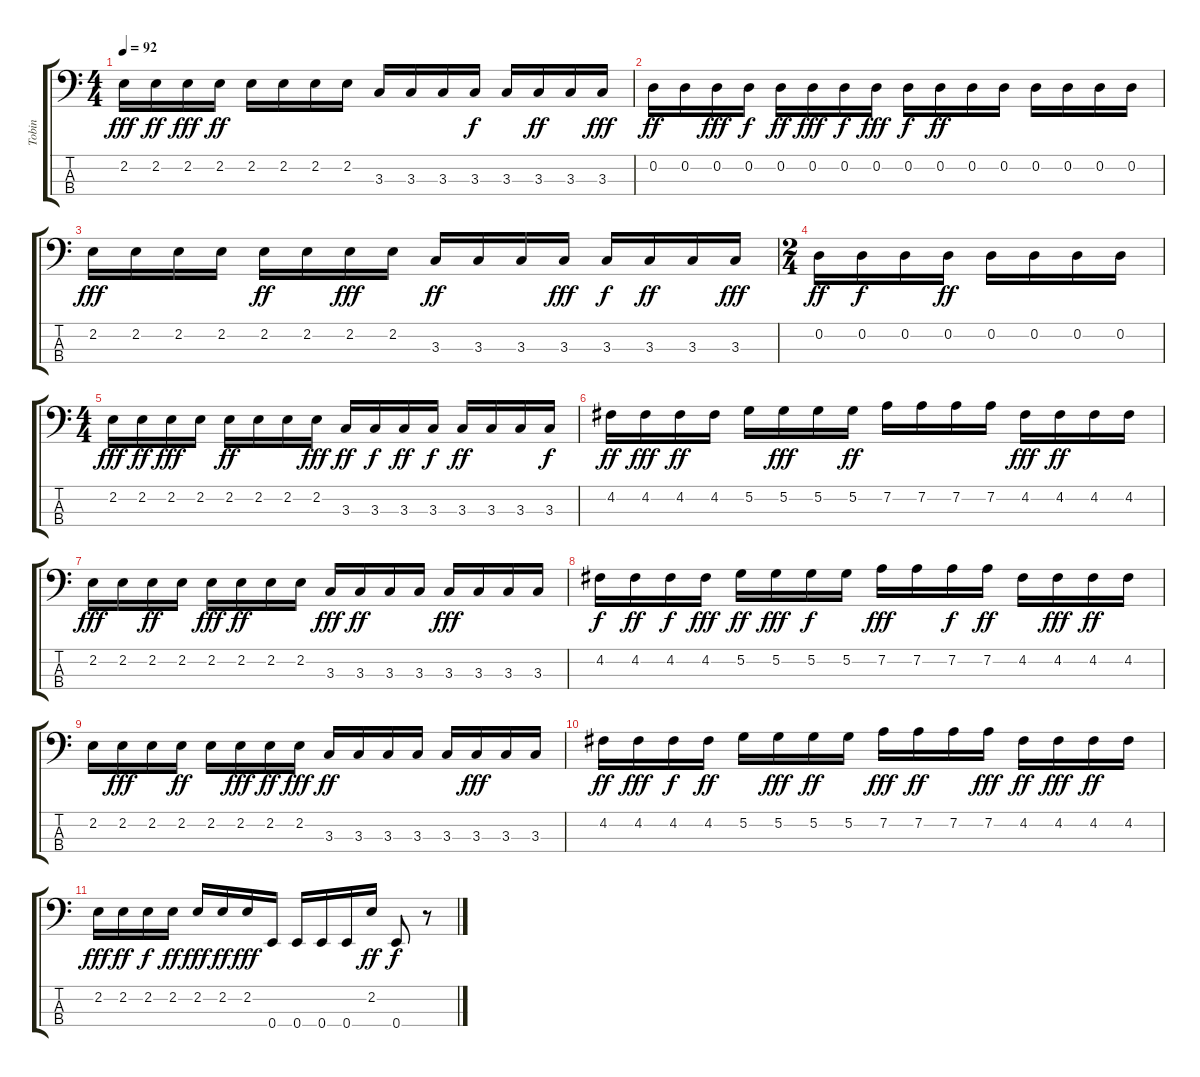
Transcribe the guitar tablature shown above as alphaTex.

\track ("Tobin" "Tobin") {instrument acousticguitarnylon}
\staff {score tabs}
\tuning (G2 D2 A1 E1) {hide}
\ts (4 4)
\tempo 92
\clef f4
\ks c
2.2.16{dy fff} 2.2.16{dy ff} 2.2.16{dy fff} 2.2.16{dy ff} 2.2.16 2.2.16 2.2.16 2.2.16 3.3.16 3.3.16 3.3.16 3.3.16{dy f} 3.3.16 3.3.16{dy ff} 3.3.16 3.3.16{dy fff} |
0.2.16{dy ff} 0.2.16 0.2.16{dy fff} 0.2.16{dy f} 0.2.16{dy ff} 0.2.16{dy fff} 0.2.16{dy f} 0.2.16{dy fff} 0.2.16{dy f} 0.2.16{dy ff} 0.2.16 0.2.16 0.2.16 0.2.16 0.2.16 0.2.16 |
2.2.16{dy fff} 2.2.16 2.2.16 2.2.16 2.2.16{dy ff} 2.2.16 2.2.16{dy fff} 2.2.16 3.3.16{dy ff} 3.3.16 3.3.16 3.3.16{dy fff} 3.3.16{dy f} 3.3.16{dy ff} 3.3.16 3.3.16{dy fff} |
\ts (2 4)
0.2.16{dy ff} 0.2.16{dy f} 0.2.16 0.2.16{dy ff} 0.2.16 0.2.16 0.2.16 0.2.16 |
\ts (4 4)
2.2.16{dy fff} 2.2.16{dy ff} 2.2.16{dy fff} 2.2.16 2.2.16{dy ff} 2.2.16 2.2.16 2.2.16{dy fff} 3.3.16{dy ff} 3.3.16{dy f} 3.3.16{dy ff} 3.3.16{dy f} 3.3.16{dy ff} 3.3.16 3.3.16 3.3.16{dy f} |
4.2.16{dy ff} 4.2.16{dy fff} 4.2.16{dy ff} 4.2.16 5.2.16 5.2.16{dy fff} 5.2.16 5.2.16{dy ff} 7.2.16 7.2.16 7.2.16 7.2.16 4.2.16{dy fff} 4.2.16{dy ff} 4.2.16 4.2.16 |
2.2.16{dy fff} 2.2.16 2.2.16{dy ff} 2.2.16 2.2.16{dy fff} 2.2.16{dy ff} 2.2.16 2.2.16 3.3.16{dy fff} 3.3.16{dy ff} 3.3.16 3.3.16 3.3.16{dy fff} 3.3.16 3.3.16 3.3.16 |
4.2.16{dy f} 4.2.16{dy ff} 4.2.16{dy f} 4.2.16{dy fff} 5.2.16{dy ff} 5.2.16{dy fff} 5.2.16{dy f} 5.2.16 7.2.16{dy fff} 7.2.16 7.2.16{dy f} 7.2.16{dy ff} 4.2.16 4.2.16{dy fff} 4.2.16{dy ff} 4.2.16 |
2.2.16 2.2.16{dy fff} 2.2.16 2.2.16{dy ff} 2.2.16 2.2.16{dy fff} 2.2.16{dy ff} 2.2.16{dy fff} 3.3.16{dy ff} 3.3.16 3.3.16 3.3.16 3.3.16 3.3.16{dy fff} 3.3.16 3.3.16 |
4.2.16{dy ff} 4.2.16{dy fff} 4.2.16{dy f} 4.2.16{dy ff} 5.2.16 5.2.16{dy fff} 5.2.16{dy ff} 5.2.16 7.2.16{dy fff} 7.2.16{dy ff} 7.2.16 7.2.16{dy fff} 4.2.16{dy ff} 4.2.16{dy fff} 4.2.16{dy ff} 4.2.16 |
2.2.16{dy fff} 2.2.16{dy ff} 2.2.16{dy f} 2.2.16{dy ff} 2.2.16{dy fff} 2.2.16{dy ff} 2.2.16{dy fff} 0.4.16 0.4.16 0.4.16 0.4.16 2.2.16{dy ff} 0.4.8{dy f} r.8
